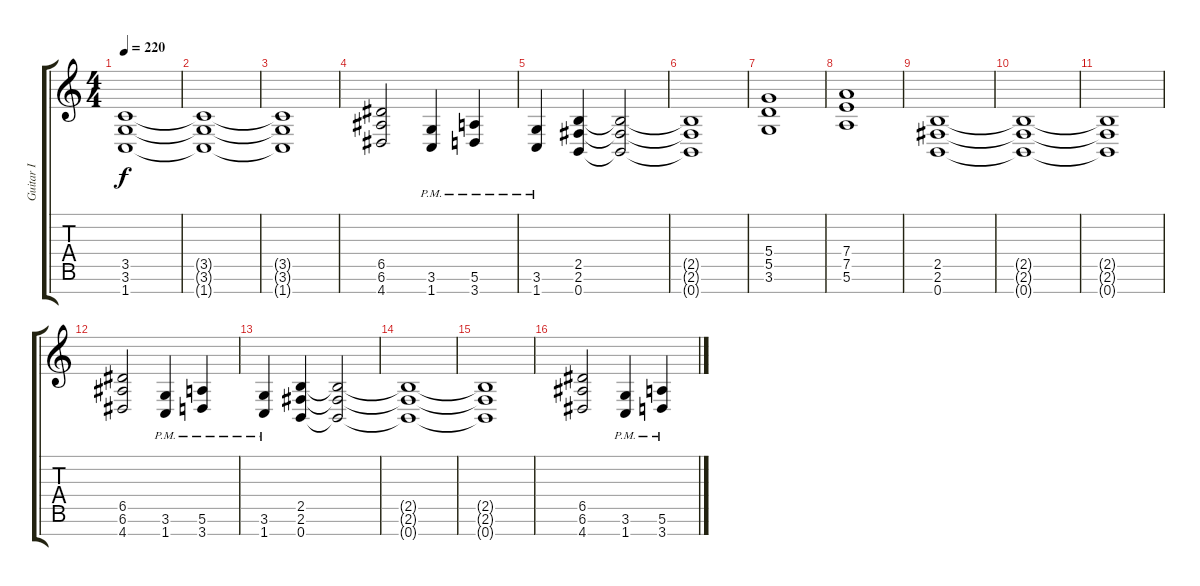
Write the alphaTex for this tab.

\track ("Guitar I" "Guitar I") {instrument distortionguitar}
\staff {score tabs}
\tuning (E4 B3 G3 D3 A2 E2 B1) {hide}
\ts (4 4)
\tempo 220
\clef g2
\ks c
(3.5 3.6 1.7).1{dy f} |
(3.5{t} 3.6{t} 1.7{t}).1 |
(3.5{t} 3.6{t} 1.7{t}).1 |
(6.5 6.6 4.7).2 (3.6{pm} 1.7{pm}).4 (5.6{pm} 3.7{pm}).4 |
(3.6{pm} 1.7{pm}).4 (2.5 2.6 0.7).4 (2.5{t} 2.6{t} 0.7{t}).2 |
(2.5{t} 2.6{t} 0.7{t}).1 |
(5.4 5.5 3.6).1 |
(7.4 7.5 5.6).1 |
(2.5 2.6 0.7).1 |
(2.5{t} 2.6{t} 0.7{t}).1 |
(2.5{t} 2.6{t} 0.7{t}).1 |
(6.5 6.6 4.7).2 (3.6{pm} 1.7{pm}).4 (5.6{pm} 3.7{pm}).4 |
(3.6{pm} 1.7{pm}).4 (2.5 2.6 0.7).4 (2.5{t} 2.6{t} 0.7{t}).2 |
(2.5{t} 2.6{t} 0.7{t}).1 |
(2.5{t} 2.6{t} 0.7{t}).1 |
(6.5 6.6 4.7).2 (3.6{pm} 1.7{pm}).4 (5.6{pm} 3.7{pm}).4
